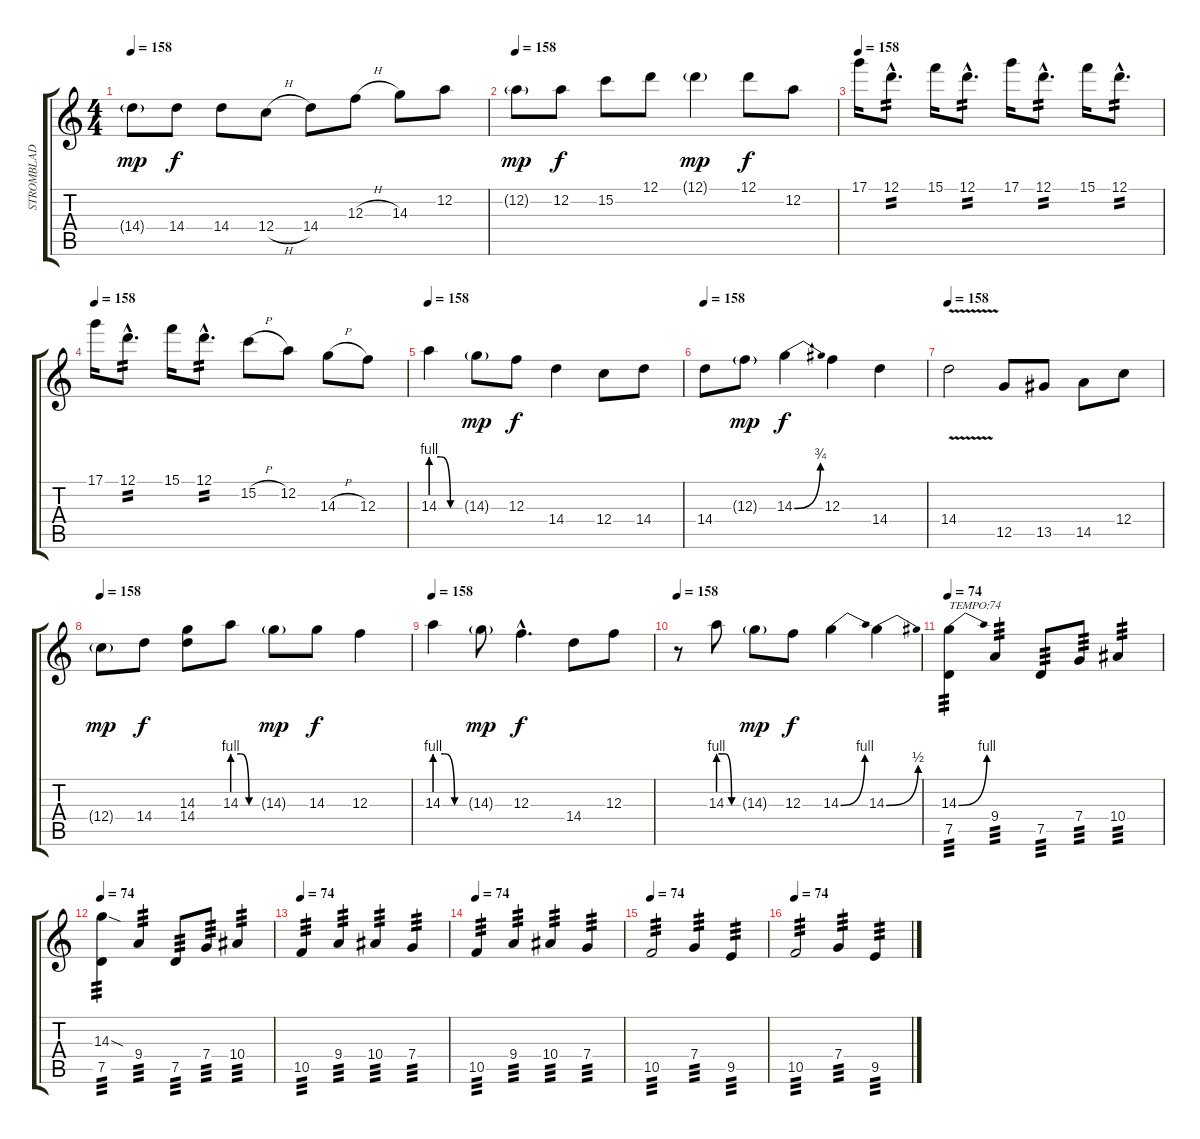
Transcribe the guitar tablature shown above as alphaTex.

\track ("STROMBLAD DISTORTION" "STROMBLAD ") {instrument distortionguitar}
\staff {score tabs}
\tuning (D4 A3 F3 C3 G2 D2) {hide}
\ts (4 4)
\tempo 158
\clef g2
\ks c
14.4{g}.8{dy mp} 14.4.8{dy f} 14.4.8 12.4{h}.8 14.4.8 12.3{h}.8 14.3.8 12.2.8 |
\tempo 158
12.2{g}.8{dy mp} 12.2.8{dy f} 15.2.8 12.1.8 12.1{g}.4{dy mp} 12.1.8{dy f} 12.2.8 |
\tempo 158
17.1.16 12.1{hac}.8{d tp 2} 15.1.16 12.1{hac}.8{d tp 2} 17.1.16 12.1{hac}.8{d tp 2} 15.1.16 12.1{hac}.8{d tp 2} |
\tempo 158
17.1.16 12.1{hac}.8{d tp 2} 15.1.16 12.1{hac}.8{d tp 2} 15.2{h}.8 12.2.8 14.3{h}.8 12.3.8 |
\tempo 158
14.3{be (custom 0 4 20 4 40 0 60 0)}.4 14.3{g}.8{dy mp} 12.3.8{dy f} 14.4.4 12.4.8 14.4.8 |
\tempo 158
14.4.8 12.3{g}.8{dy mp} 14.3{be (bend 0 0 60 3)}.4{dy f} 12.3.4 14.4.4 |
\tempo 158
14.4{v}.2 12.5.8 13.5.8 14.5.8 12.4.8 |
\tempo 158
12.4{g}.8{dy mp} 14.4.8{dy f} (14.3 14.4).8 14.3{be (custom 0 4 20 4 40 0 60 0)}.8 14.3{g}.8{dy mp} 14.3.8{dy f} 12.3.4 |
\tempo 158
14.3{be (custom 0 4 20 4 40 0 60 0)}.4 14.3{g}.8{dy mp} 12.3{hac}.4{d dy f} 14.4.8 12.3.8 |
\tempo 158
r.8 14.3{be (custom 0 4 20 4 40 0 60 0)}.8 14.3{g}.8{dy mp} 12.3.8{dy f} 14.3{be (bend 0 0 60 4)}.4 14.3{be (bend 0 0 60 2)}.4 |
\tempo 74
(14.3{be (bend 0 0 60 4)} 7.5).4{txt "TEMPO:74" tp 3} 9.4.4{tp 3} 7.5.8{tp 3} 7.4.8{tp 3} 10.4.4{tp 3} |
\tempo 74
(14.3{sod} 7.5).4{tp 3} 9.4.4{tp 3} 7.5.8{tp 3} 7.4.8{tp 3} 10.4.4{tp 3} |
\tempo 74
10.5.4{tp 3} 9.4.4{tp 3} 10.4.4{tp 3} 7.4.4{tp 3} |
\tempo 74
10.5.4{tp 3} 9.4.4{tp 3} 10.4.4{tp 3} 7.4.4{tp 3} |
\tempo 74
10.5.2{tp 3} 7.4.4{tp 3} 9.5.4{tp 3} |
\tempo 74
10.5.2{tp 3} 7.4.4{tp 3} 9.5.4{tp 3}
